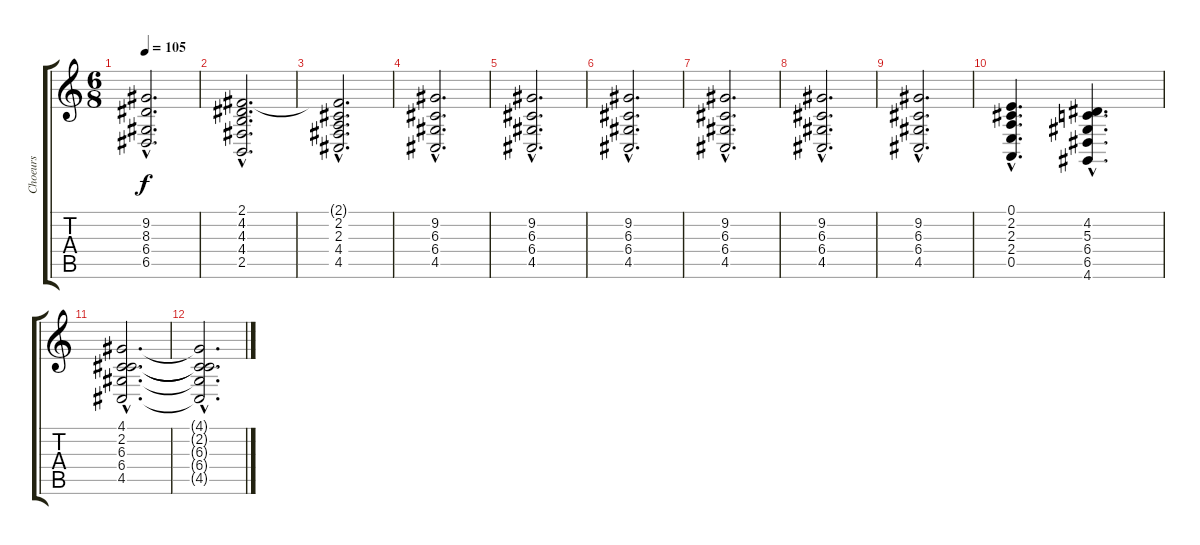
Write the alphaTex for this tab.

\track ("Choeurs" "Choeurs") {instrument choiraahs}
\staff {score tabs}
\tuning (E4 B3 G3 D3 A2 E2) {hide}
\ts (6 8)
\tempo 105
\clef g2
\ks c
(9.2{hac} 8.3{hac} 6.4{hac} 6.5{hac}).2{d dy f} |
(2.1{hac} 4.2{hac} 4.3{hac} 4.4{hac} 2.5{hac}).2{d} |
(2.1{hac t} 2.2{hac} 2.3{hac} 4.4{hac} 4.5{hac}).2{d} |
(9.2{hac} 6.3{hac} 6.4{hac} 4.5{hac}).2{d} |
(9.2{hac} 6.3{hac} 6.4{hac} 4.5{hac}).2{d} |
(9.2{hac} 6.3{hac} 6.4{hac} 4.5{hac}).2{d} |
(9.2{hac} 6.3{hac} 6.4{hac} 4.5{hac}).2{d} |
(9.2{hac} 6.3{hac} 6.4{hac} 4.5{hac}).2{d} |
(9.2{hac} 6.3{hac} 6.4{hac} 4.5{hac}).2{d} |
(0.1{hac} 2.2{hac} 2.3{hac} 2.4{hac} 0.5{hac}).4{d} (4.2{hac} 5.3{hac} 6.4{hac} 6.5{hac} 4.6{hac}).4{d} |
(4.1{hac} 2.2{hac} 6.3{hac} 6.4{hac} 4.5{hac}).2{d} |
(4.1{hac t} 2.2{hac t} 6.3{hac t} 6.4{hac t} 4.5{hac t}).2{d}
